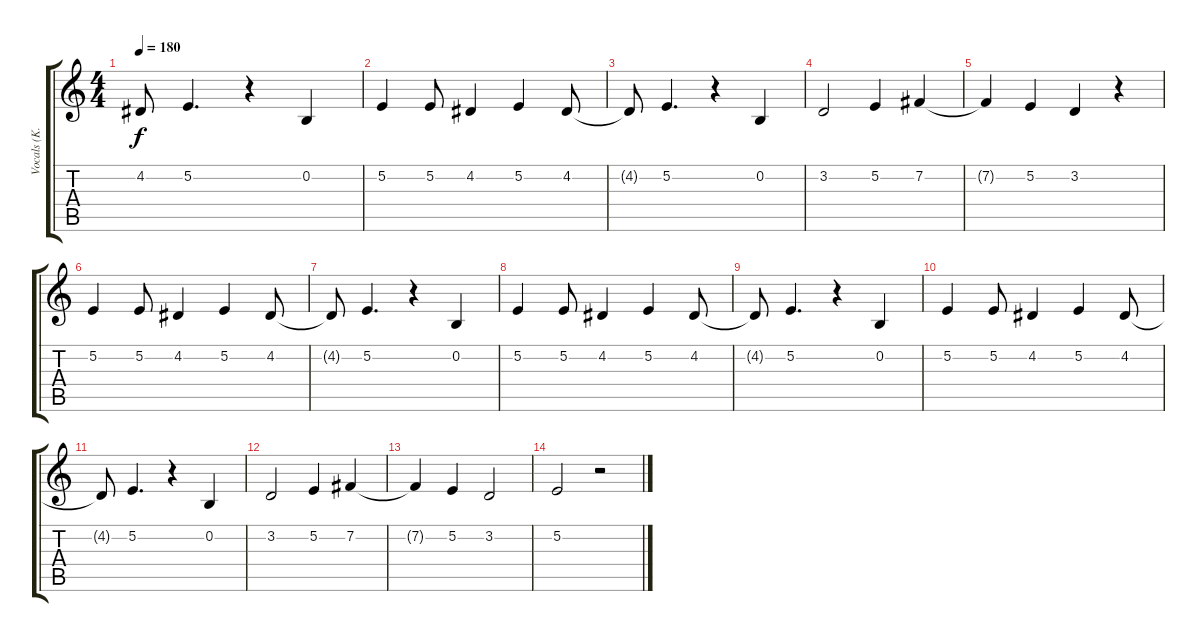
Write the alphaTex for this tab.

\track ("Vocals (K.H. Lee)" "Vocals (K.") {instrument flute}
\staff {score tabs}
\tuning (E4 B3 G3 D3 A2 E2) {hide}
\ts (4 4)
\tempo 180
\clef g2
\ks c
4.2{t}.8{dy f} 5.2.4{d} r.4 0.2.4 |
5.2.4 5.2.8 4.2.4 5.2.4 4.2.8 |
4.2{t}.8 5.2.4{d} r.4 0.2.4 |
3.2.2 5.2.4 7.2.4 |
7.2{t}.4 5.2.4 3.2.4 r.4 |
5.2.4 5.2.8 4.2.4 5.2.4 4.2.8 |
4.2{t}.8 5.2.4{d} r.4 0.2.4 |
5.2.4 5.2.8 4.2.4 5.2.4 4.2.8 |
4.2{t}.8 5.2.4{d} r.4 0.2.4 |
5.2.4 5.2.8 4.2.4 5.2.4 4.2.8 |
4.2{t}.8 5.2.4{d} r.4 0.2.4 |
3.2.2 5.2.4 7.2.4 |
7.2{t}.4 5.2.4 3.2.2 |
5.2.2 r.2
